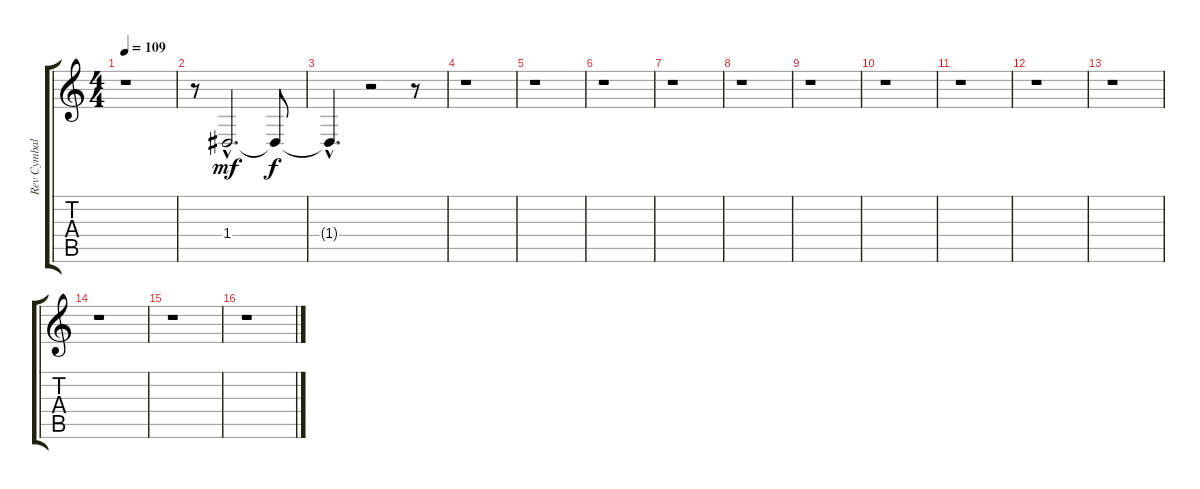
\track ("Rev Cymbal" "Rev Cymbal") {instrument reversecymbal}
\staff {score tabs}
\tuning (E4 B3 G3 D3 A2 E2) {hide}
\ts (4 4)
\tempo 109
\clef g2
\ks c
r.1{dy f} |
r.8 1.4{hac}.2{d dy mf} 1.4{t}.8{dy f} |
1.4{hac t}.4{d} r.2 r.8 |
r.1 |
r.1 |
r.1 |
r.1 |
r.1 |
r.1 |
r.1 |
r.1 |
r.1 |
r.1 |
r.1 |
r.1 |
r.1
